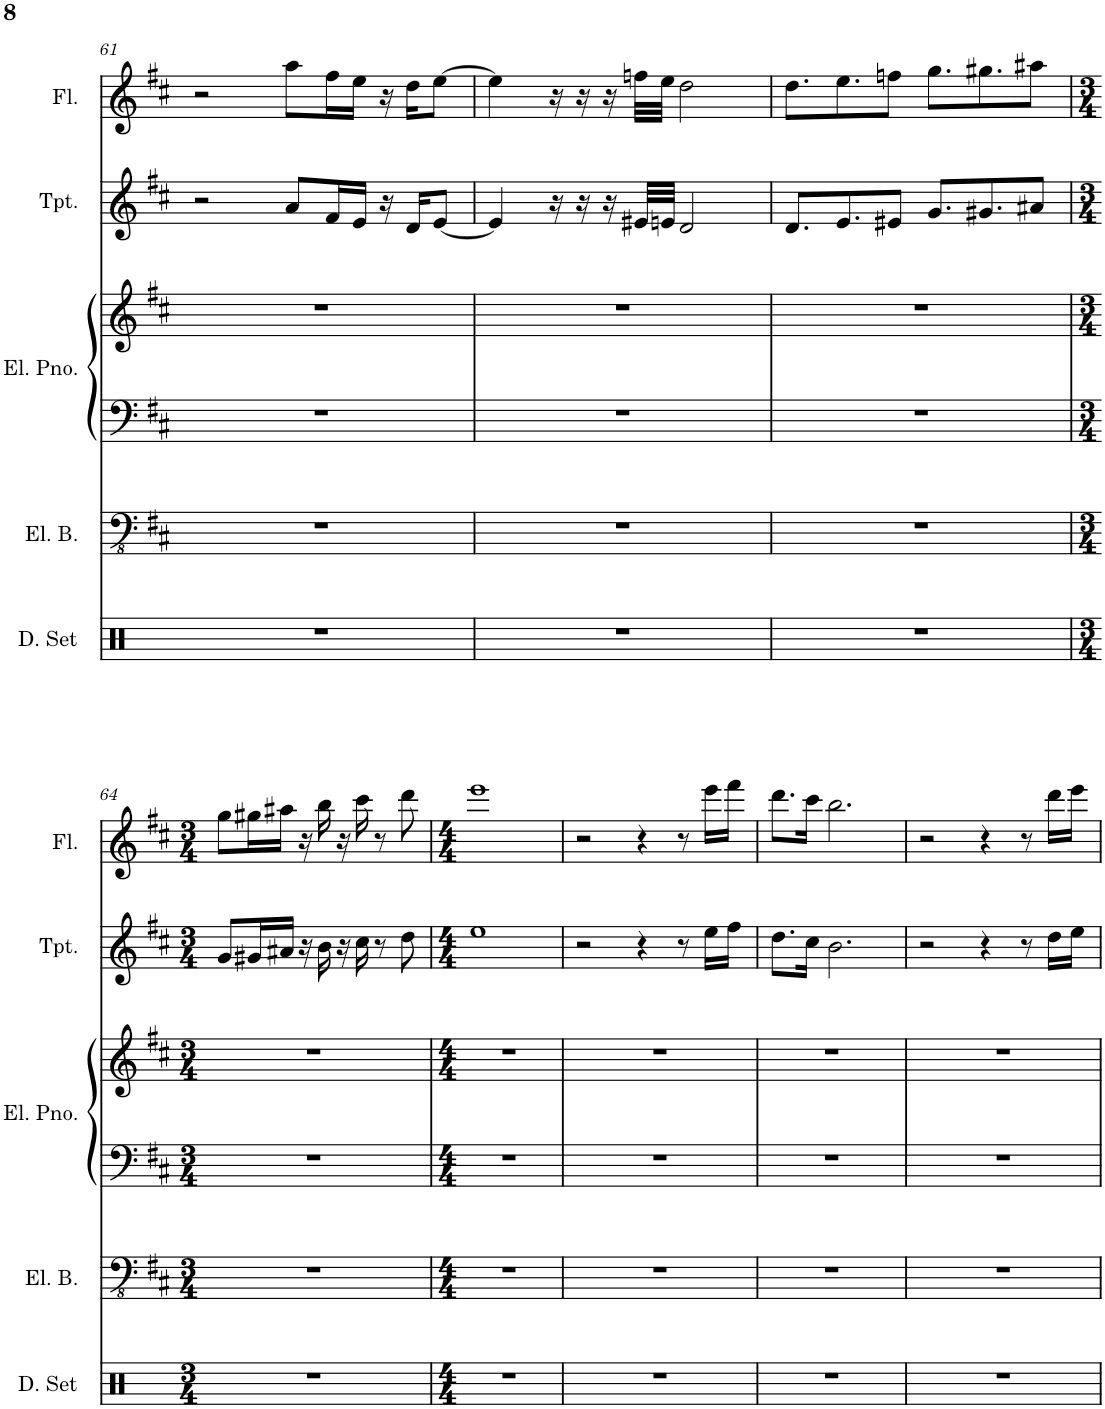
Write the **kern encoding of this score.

**kern	**kern	**kern	**kern	**kern	**kern
*part5	*part4	*part3	*part3	*part2	*part1
*staff6	*staff5	*staff4	*staff3	*staff2	*staff1
*I"Drumset	*I"Electric Bass	*I"Electric Piano	*	*I"Trumpet	*I"Flute
*I'D. Set	*I'El. B.	*I'El. Pno.	*	*I'Tpt.	*I'Fl.
!!LO:PB:g=z
*clefX	*clefFv4	*clefF4	*clefG2	*clefG2	*clefG2
*	*	*	*	*Trd1c2	*
*k[]	*k[f#c#]	*k[f#c#]	*k[f#c#]	*k[f#c#]	*k[f#c#]
*M4/4	*M4/4	*M4/4	*M4/4	*M4/4	*M4/4
=61	=61	=61	=61	=61	=61
1r	1r	1r	1r	2r	2r
.	.	.	.	8a/L	8aa\L
.	.	.	.	16f#/L	16ff#\L
.	.	.	.	16e/JJ	16ee\JJ
.	.	.	.	16r	16r
.	.	.	.	16d/KL	16dd\KL
.	.	.	.	[8e/J	[8ee\J
=62	=62	=62	=62	=62	=62
1r	1r	1r	1r	4e/]	4ee\]
.	.	.	.	16r	16r
.	.	.	.	16r	16r
.	.	.	.	16r	16r
.	.	.	.	32e#X/LLL	32ffn\LLL
.	.	.	.	32en/JJJ	32ee\JJJ
.	.	.	.	2d/	2dd\
=63	=63	=63	=63	=63	=63
1r	1r	1r	1r	8.d/L	8.dd\L
.	.	.	.	8.e/	8.ee\
.	.	.	.	8e#X/J	8ffn\J
.	.	.	.	8.g/L	8.gg\L
.	.	.	.	8.g#X/	8.gg#X\
.	.	.	.	8a#X/J	8aa#X\J
!!LO:LB:g=z
=64	=64	=64	=64	=64	=64
*M3/4	*M3/4	*M3/4	*M3/4	*M3/4	*M3/4
2.r	2.r	2.r	2.r	8g/L	8gg\L
.	.	.	.	16g#X/L	16gg#X\L
.	.	.	.	16a#X/JJ	16aa#X\JJ
.	.	.	.	16r	16r
.	.	.	.	16b\	16bb\
.	.	.	.	16r	16r
.	.	.	.	16cc#\	16ccc#\
.	.	.	.	8r	8r
.	.	.	.	8dd\	8ddd\
=65	=65	=65	=65	=65	=65
*M4/4	*M4/4	*M4/4	*M4/4	*M4/4	*M4/4
1r	1r	1r	1r	1ee	1eee
=66	=66	=66	=66	=66	=66
1r	1r	1r	1r	2r	2r
.	.	.	.	4r	4r
.	.	.	.	8r	8r
.	.	.	.	16ee\LL	16eee\LL
.	.	.	.	16ff#\JJ	16fff#\JJ
=67	=67	=67	=67	=67	=67
1r	1r	1r	1r	8.dd\L	8.ddd\L
.	.	.	.	16cc#\Jk	16ccc#\Jk
.	.	.	.	2.b\	2.bb\
=68	=68	=68	=68	=68	=68
1r	1r	1r	1r	2r	2r
.	.	.	.	4r	4r
.	.	.	.	8r	8r
.	.	.	.	16dd\LL	16ddd\LL
.	.	.	.	16ee\JJ	16eee\JJ
=	=	=	=	=	=
*-	*-	*-	*-	*-	*-
